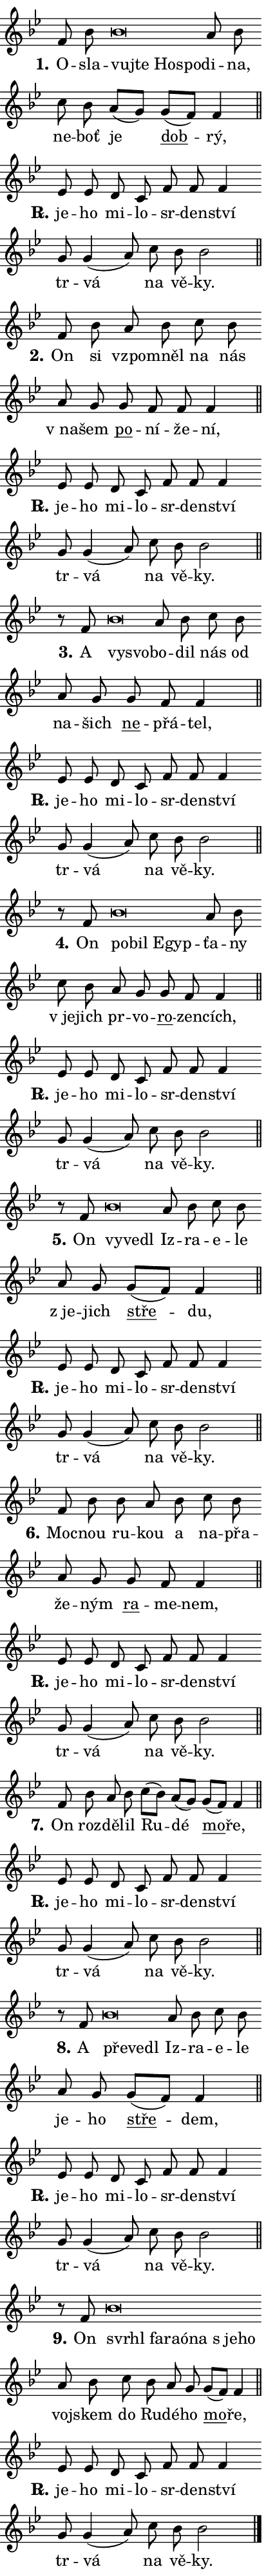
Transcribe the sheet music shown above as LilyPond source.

\version "2.24.0"
\header { tagline = "" }
\paper {
  indent = 0\cm
  top-margin = 0\cm
  right-margin = 0.13\cm % to fit lyric hyphens
  bottom-margin = 0\cm
  left-margin = 0\cm
  paper-width = 7\cm
  page-breaking = #ly:one-page-breaking
  system-system-spacing.basic-distance = #11
  score-system-spacing.basic-distance = #11
  ragged-last = ##f
}


%% Author: Thomas Morley
%% https://lists.gnu.org/archive/html/lilypond-user/2020-05/msg00002.html
#(define (line-position grob)
"Returns position of @var[grob} in current system:
   @code{'start}, if at first time-step
   @code{'end}, if at last time-step
   @code{'middle} otherwise
"
  (let* ((col (ly:item-get-column grob))
         (ln (ly:grob-object col 'left-neighbor))
         (rn (ly:grob-object col 'right-neighbor))
         (col-to-check-left (if (ly:grob? ln) ln col))
         (col-to-check-right (if (ly:grob? rn) rn col))
         (break-dir-left
           (and
             (ly:grob-property col-to-check-left 'non-musical #f)
             (ly:item-break-dir col-to-check-left)))
         (break-dir-right
           (and
             (ly:grob-property col-to-check-right 'non-musical #f)
             (ly:item-break-dir col-to-check-right))))
        (cond ((eqv? 1 break-dir-left) 'start)
              ((eqv? -1 break-dir-right) 'end)
              (else 'middle))))

#(define (tranparent-at-line-position vctor)
  (lambda (grob)
  "Relying on @code{line-position} select the relevant enry from @var{vctor}.
Used to determine transparency,"
    (case (line-position grob)
      ((end) (not (vector-ref vctor 0)))
      ((middle) (not (vector-ref vctor 1)))
      ((start) (not (vector-ref vctor 2))))))

noteHeadBreakVisibility =
#(define-music-function (break-visibility)(vector?)
"Makes @code{NoteHead}s transparent relying on @var{break-visibility}"
#{
  \override NoteHead.transparent =
    #(tranparent-at-line-position break-visibility)
#})

#(define delete-ledgers-for-transparent-note-heads
  (lambda (grob)
    "Reads whether a @code{NoteHead} is transparent.
If so this @code{NoteHead} is removed from @code{'note-heads} from
@var{grob}, which is supposed to be @code{LedgerLineSpanner}.
As a result ledgers are not printed for this @code{NoteHead}"
    (let* ((nhds-array (ly:grob-object grob 'note-heads))
           (nhds-list
             (if (ly:grob-array? nhds-array)
                 (ly:grob-array->list nhds-array)
                 '()))
           ;; Relies on the transparent-property being done before
           ;; Staff.LedgerLineSpanner.after-line-breaking is executed.
           ;; This is fragile ...
           (to-keep
             (remove
               (lambda (nhd)
                 (ly:grob-property nhd 'transparent #f))
               nhds-list)))
      ;; TODO find a better method to iterate over grob-arrays, similiar
      ;; to filter/remove etc for lists
      ;; For now rebuilt from scratch
      (set! (ly:grob-object grob 'note-heads)  '())
      (for-each
        (lambda (nhd)
          (ly:pointer-group-interface::add-grob grob 'note-heads nhd))
        to-keep))))

squashNotes = {
  \override NoteHead.X-extent = #'(-0.2 . 0.2)
  \override NoteHead.Y-extent = #'(-0.75 . 0)
  \override NoteHead.stencil =
    #(lambda (grob)
       (let ((pos (ly:grob-property grob 'staff-position)))
         (begin
           (if (< pos -7) (display "ERROR: Lower brevis then expected\n") (display ""))
           (if (<= pos -6) ly:text-interface::print ly:note-head::print))))
}
unSquashNotes = {
  \revert NoteHead.X-extent
  \revert NoteHead.Y-extent
  \revert NoteHead.stencil
}

hideNotes = \noteHeadBreakVisibility #begin-of-line-visible
unHideNotes = \noteHeadBreakVisibility #all-visible

% work-around for resetting accidentals
% https://lilypond.org/doc/v2.23/Documentation/notation/displaying-rhythms#unmetered-music
cadenzaMeasure = {
  \cadenzaOff
  \partial 1024 s1024
  \cadenzaOn
}

#(define-markup-command (accent layout props text) (markup?)
  "Underline accented syllable"
  (interpret-markup layout props
    #{\markup \override #'(offset . 4.3) \underline { #text }#}))

responsum = \markup \concat {
  "R" \hspace #-1.05 \path #0.1 #'((moveto 0 0.07) (lineto 0.9 0.8)) \hspace #0.05 "."
}

spaceSize = #0.6828661417322834 % exact space size for TeX Gyre Schola

\layout {
  \context {
    \Staff
    \remove "Time_signature_engraver"
    \override LedgerLineSpanner.after-line-breaking = #delete-ledgers-for-transparent-note-heads
  }
  \context {
    \Lyrics {
      \override LyricSpace.minimum-distance = \spaceSize
      \override LyricText.font-name = #"TeX Gyre Schola"
      \override LyricText.font-size = 1
      \override StanzaNumber.font-name = #"TeX Gyre Schola Bold"
      \override StanzaNumber.font-size = 1
    }
  }
  \context {
    \Score 
    \override NoteHead.text =
      #(lambda (grob) 
        (let ((pos (ly:grob-property grob 'staff-position)))
          #{\markup {
            \combine
              \halign #-0.55 \raise #(if (= pos -6) 0 0.5) \override #'(thickness . 2) \draw-line #'(3.2 . 0)
              \musicglyph "noteheads.sM1"
          }#}))
  }
}

% magnetic-lyrics.ily
%
%   written by
%     Jean Abou Samra <jean@abou-samra.fr>
%     Werner Lemberg <wl@gnu.org>
%
%   adapted by
%     Jiri Hon <jiri.hon@gmail.com>
%
% Version 2022-Apr-15

% https://www.mail-archive.com/lilypond-user@gnu.org/msg149350.html

#(define (Left_hyphen_pointer_engraver context)
   "Collect syllable-hyphen-syllable occurrences in lyrics and store
them in properties.  This engraver only looks to the left.  For
example, if the lyrics input is @code{foo -- bar}, it does the
following.

@itemize @bullet
@item
Set the @code{text} property of the @code{LyricHyphen} grob between
@q{foo} and @q{bar} to @code{foo}.

@item
Set the @code{left-hyphen} property of the @code{LyricText} grob with
text @q{foo} to the @code{LyricHyphen} grob between @q{foo} and
@q{bar}.
@end itemize

Use this auxiliary engraver in combination with the
@code{lyric-@/text::@/apply-@/magnetic-@/offset!} hook."
   (let ((hyphen #f)
         (text #f))
     (make-engraver
      (acknowledgers
       ((lyric-syllable-interface engraver grob source-engraver)
        (set! text grob)))
      (end-acknowledgers
       ((lyric-hyphen-interface engraver grob source-engraver)
        ;(when (not (grob::has-interface grob 'lyric-space-interface))
          (set! hyphen grob)));)
      ((stop-translation-timestep engraver)
       (when (and text hyphen)
         (ly:grob-set-object! text 'left-hyphen hyphen))
       (set! text #f)
       (set! hyphen #f)))))

#(define (lyric-text::apply-magnetic-offset! grob)
   "If the space between two syllables is less than the value in
property @code{LyricText@/.details@/.squash-threshold}, move the right
syllable to the left so that it gets concatenated with the left
syllable.

Use this function as a hook for
@code{LyricText@/.after-@/line-@/breaking} if the
@code{Left_@/hyphen_@/pointer_@/engraver} is active."
   (let ((hyphen (ly:grob-object grob 'left-hyphen #f)))
     (when hyphen
       (let ((left-text (ly:spanner-bound hyphen LEFT)))
         (when (grob::has-interface left-text 'lyric-syllable-interface)
           (let* ((common (ly:grob-common-refpoint grob left-text X))
                  (this-x-ext (ly:grob-extent grob common X))
                  (left-x-ext
                   (begin
                     ;; Trigger magnetism for left-text.
                     (ly:grob-property left-text 'after-line-breaking)
                     (ly:grob-extent left-text common X)))
                  ;; `delta` is the gap width between two syllables.
                  (delta (- (interval-start this-x-ext)
                            (interval-end left-x-ext)))
                  (details (ly:grob-property grob 'details))
                  (threshold (assoc-get 'squash-threshold details 0.2)))
             (when (< delta threshold)
               (let* (;; We have to manipulate the input text so that
                      ;; ligatures crossing syllable boundaries are not
                      ;; disabled.  For languages based on the Latin
                      ;; script this is essentially a beautification.
                      ;; However, for non-Western scripts it can be a
                      ;; necessity.
                      (lt (ly:grob-property left-text 'text))
                      (rt (ly:grob-property grob 'text))
                      (is-space (grob::has-interface hyphen 'lyric-space-interface))
                      (space (if is-space " " ""))
                      (extra-delta (if is-space spaceSize 0))
                      ;; Append new syllable.
                      (ltrt-space (if (and (string? lt) (string? rt))
                                (string-append lt space rt)
                                (make-concat-markup (list lt space rt))))
                      ;; Right-align `ltrt` to the right side.
                      (ltrt-space-markup (grob-interpret-markup
                               grob
                               (make-translate-markup
                                (cons (interval-length this-x-ext) 0)
                                (make-right-align-markup ltrt-space)))))
                 (begin
                   ;; Don't print `left-text`.
                   (ly:grob-set-property! left-text 'stencil #f)
                   ;; Set text and stencil (which holds all collected
                   ;; syllables so far) and shift it to the left.
                   (ly:grob-set-property! grob 'text ltrt-space)
                   (ly:grob-set-property! grob 'stencil ltrt-space-markup)
                   (ly:grob-translate-axis! grob (- (- delta extra-delta)) X))))))))))


#(define (lyric-hyphen::displace-bounds-first grob)
   ;; Make very sure this callback isn't triggered too early.
   (let ((left (ly:spanner-bound grob LEFT))
         (right (ly:spanner-bound grob RIGHT)))
     (ly:grob-property left 'after-line-breaking)
     (ly:grob-property right 'after-line-breaking)
     (ly:lyric-hyphen::print grob)))

squashThreshold = #0.4

\layout {
  \context {
    \Lyrics
    \consists #Left_hyphen_pointer_engraver
    \override LyricText.after-line-breaking =
      #lyric-text::apply-magnetic-offset!
    \override LyricHyphen.stencil = #lyric-hyphen::displace-bounds-first
    \override LyricText.details.squash-threshold = \squashThreshold
    \override LyricHyphen.minimum-distance = 0
    \override LyricHyphen.minimum-length = \squashThreshold
  }
}

squashText = \override LyricText.details.squash-threshold = 9999
unSquashText = \override LyricText.details.squash-threshold = \squashThreshold

leftText = \override LyricText.self-alignment-X = #LEFT
unLeftText = \revert LyricText.self-alignment-X

starOffset = #(lambda (grob) 
                (let ((x_offset (ly:self-alignment-interface::aligned-on-x-parent grob)))
                  (if (= x_offset 0) 0 (+ x_offset 1.2))))

star = #(define-music-function (syllable)(string?)
"Append star separator at the end of a syllable"
#{
  \once \override LyricText.X-offset = #starOffset
  \lyricmode { \markup {
    #syllable
    \override #'((font-name . "TeX Gyre Schola Bold")) \hspace #0.2 \lower #0.65 \larger "*"
  } }
#})

starAccent = #(define-music-function (syllable)(string?)
"Append star separator at the end of a syllable and make accent"
#{
  \once \override LyricText.X-offset = #starOffset
  \lyricmode { \markup {
    \accent #syllable
    \override #'((font-name . "TeX Gyre Schola Bold")) \hspace #0.2 \lower #0.65 \larger "*"
  } }
#})

breath = #(define-music-function (syllable)(string?)
"Append breathing indicator at the end of a syllable"
#{
  \lyricmode { \markup { #syllable "+" } }
#})

optionalBreath = #(define-music-function (syllable)(string?)
"Append optional breathing indicator at the end of a syllable"
#{
  \lyricmode { \markup { #syllable "(+)" } }
#})


\score {
    <<
        \new Voice = "melody" { \cadenzaOn \key bes \major \relative { f'8 bes \bar "" \squashNotes bes\breve*1/16 \hideNotes \breve*1/16 \bar "" \breve*1/16 \breve*1/16 \bar "" \unHideNotes \unSquashNotes a8 bes \bar "" c bes \bar "" a[( g)] \bar "" g[( f)] f4 \cadenzaMeasure \bar "||" \break } }
        \new Lyrics \lyricsto "melody" { \lyricmode { \set stanza = "1."
O -- sla -- \leftText vuj -- \squashText te Ho -- spo -- \unLeftText \unSquashText di -- na, ne -- boť je \markup \accent dob -- rý, } }
    >>
    \layout {}
}

\score {
    <<
        \new Voice = "melody" { \cadenzaOn \key bes \major \relative { es'8 es d c \bar "" f f f4 \bar "" g8 g4( a8)] \bar "" c bes bes2 \cadenzaMeasure \bar "||" \break } }
        \new Lyrics \lyricsto "melody" { \lyricmode { \set stanza = \responsum
je -- ho mi -- lo -- sr -- den -- ství tr -- vá na vě -- ky. } }
    >>
    \layout {}
}

\score {
    <<
        \new Voice = "melody" { \cadenzaOn \key bes \major \relative { f'8 bes8 a8 bes \bar "" c bes \bar "" a g \bar "" g f f f4 \cadenzaMeasure \bar "||" \break } }
        \new Lyrics \lyricsto "melody" { \lyricmode { \set stanza = "2."
On si vzpo -- mněl na nás "v na" -- šem \markup \accent po -- ní -- že -- ní, } }
    >>
    \layout {}
}

\score {
    <<
        \new Voice = "melody" { \cadenzaOn \key bes \major \relative { es'8 es d c \bar "" f f f4 \bar "" g8 g4( a8)] \bar "" c bes bes2 \cadenzaMeasure \bar "||" \break } }
        \new Lyrics \lyricsto "melody" { \lyricmode { \set stanza = \responsum
je -- ho mi -- lo -- sr -- den -- ství tr -- vá na vě -- ky. } }
    >>
    \layout {}
}

\score {
    <<
        \new Voice = "melody" { \cadenzaOn \key bes \major \relative { r8 f' \squashNotes bes\breve*1/16 \hideNotes \breve*1/16 \bar "" \unHideNotes \unSquashNotes a8 bes \bar "" c bes \bar "" a g \bar "" g f f4 \cadenzaMeasure \bar "||" \break } }
        \new Lyrics \lyricsto "melody" { \lyricmode { \set stanza = "3."
A \leftText vy -- \squashText svo -- \unLeftText \unSquashText bo -- dil nás od na -- šich \markup \accent ne -- přá -- tel, } }
    >>
    \layout {}
}

\score {
    <<
        \new Voice = "melody" { \cadenzaOn \key bes \major \relative { es'8 es d c \bar "" f f f4 \bar "" g8 g4( a8)] \bar "" c bes bes2 \cadenzaMeasure \bar "||" \break } }
        \new Lyrics \lyricsto "melody" { \lyricmode { \set stanza = \responsum
je -- ho mi -- lo -- sr -- den -- ství tr -- vá na vě -- ky. } }
    >>
    \layout {}
}

\score {
    <<
        \new Voice = "melody" { \cadenzaOn \key bes \major \relative { r8 f' \squashNotes bes\breve*1/16 \hideNotes \breve*1/16 \bar "" \breve*1/16 \breve*1/16 \bar "" \unHideNotes \unSquashNotes a8 bes \bar "" c bes \bar "" a g \bar "" g f f4 \cadenzaMeasure \bar "||" \break } }
        \new Lyrics \lyricsto "melody" { \lyricmode { \set stanza = "4."
On \leftText po -- \squashText bil E -- gyp -- \unLeftText \unSquashText ťa -- ny "v je" -- jich pr -- vo -- \markup \accent ro -- zen -- cích, } }
    >>
    \layout {}
}

\score {
    <<
        \new Voice = "melody" { \cadenzaOn \key bes \major \relative { es'8 es d c \bar "" f f f4 \bar "" g8 g4( a8)] \bar "" c bes bes2 \cadenzaMeasure \bar "||" \break } }
        \new Lyrics \lyricsto "melody" { \lyricmode { \set stanza = \responsum
je -- ho mi -- lo -- sr -- den -- ství tr -- vá na vě -- ky. } }
    >>
    \layout {}
}

\score {
    <<
        \new Voice = "melody" { \cadenzaOn \key bes \major \relative { r8 f' \squashNotes bes\breve*1/16 \hideNotes \breve*1/16 \breve*1/16 \bar "" \unHideNotes \unSquashNotes a8 bes \bar "" c bes \bar "" a g \bar "" g[( f)] f4 \cadenzaMeasure \bar "||" \break } }
        \new Lyrics \lyricsto "melody" { \lyricmode { \set stanza = "5."
On \leftText vy -- \squashText ve -- dl \unLeftText \unSquashText Iz -- ra -- e -- le "z je" -- jich \markup \accent stře -- du, } }
    >>
    \layout {}
}

\score {
    <<
        \new Voice = "melody" { \cadenzaOn \key bes \major \relative { es'8 es d c \bar "" f f f4 \bar "" g8 g4( a8)] \bar "" c bes bes2 \cadenzaMeasure \bar "||" \break } }
        \new Lyrics \lyricsto "melody" { \lyricmode { \set stanza = \responsum
je -- ho mi -- lo -- sr -- den -- ství tr -- vá na vě -- ky. } }
    >>
    \layout {}
}

\score {
    <<
        \new Voice = "melody" { \cadenzaOn \key bes \major \relative { f'8 bes \bar "" bes a8 bes \bar "" c bes \bar "" a g \bar "" g f f4 \cadenzaMeasure \bar "||" \break } }
        \new Lyrics \lyricsto "melody" { \lyricmode { \set stanza = "6."
Moc -- nou ru -- kou a na -- přa -- že -- ným \markup \accent ra -- me -- nem, } }
    >>
    \layout {}
}

\score {
    <<
        \new Voice = "melody" { \cadenzaOn \key bes \major \relative { es'8 es d c \bar "" f f f4 \bar "" g8 g4( a8)] \bar "" c bes bes2 \cadenzaMeasure \bar "||" \break } }
        \new Lyrics \lyricsto "melody" { \lyricmode { \set stanza = \responsum
je -- ho mi -- lo -- sr -- den -- ství tr -- vá na vě -- ky. } }
    >>
    \layout {}
}

\score {
    <<
        \new Voice = "melody" { \cadenzaOn \key bes \major \relative { f'8 bes a8 bes \bar "" c[( bes)] \bar "" a[( g)] \bar "" g[( f)] f4 \cadenzaMeasure \bar "||" \break } }
        \new Lyrics \lyricsto "melody" { \lyricmode { \set stanza = "7."
On roz -- dě -- lil Ru -- dé \markup \accent mo -- ře, } }
    >>
    \layout {}
}

\score {
    <<
        \new Voice = "melody" { \cadenzaOn \key bes \major \relative { es'8 es d c \bar "" f f f4 \bar "" g8 g4( a8)] \bar "" c bes bes2 \cadenzaMeasure \bar "||" \break } }
        \new Lyrics \lyricsto "melody" { \lyricmode { \set stanza = \responsum
je -- ho mi -- lo -- sr -- den -- ství tr -- vá na vě -- ky. } }
    >>
    \layout {}
}

\score {
    <<
        \new Voice = "melody" { \cadenzaOn \key bes \major \relative { r8 f'8 \squashNotes bes\breve*1/16 \hideNotes \breve*1/16 \breve*1/16 \bar "" \unHideNotes \unSquashNotes a8 bes \bar "" c bes \bar "" a g \bar "" g[( f)] f4 \cadenzaMeasure \bar "||" \break } }
        \new Lyrics \lyricsto "melody" { \lyricmode { \set stanza = "8."
A \leftText pře -- \squashText ve -- dl \unLeftText \unSquashText Iz -- ra -- e -- le je -- ho \markup \accent stře -- dem, } }
    >>
    \layout {}
}

\score {
    <<
        \new Voice = "melody" { \cadenzaOn \key bes \major \relative { es'8 es d c \bar "" f f f4 \bar "" g8 g4( a8)] \bar "" c bes bes2 \cadenzaMeasure \bar "||" \break } }
        \new Lyrics \lyricsto "melody" { \lyricmode { \set stanza = \responsum
je -- ho mi -- lo -- sr -- den -- ství tr -- vá na vě -- ky. } }
    >>
    \layout {}
}

\score {
    <<
        \new Voice = "melody" { \cadenzaOn \key bes \major \relative { r8 f' \squashNotes bes\breve*1/16 \hideNotes \breve*1/16 \bar "" \breve*1/16 \bar "" \breve*1/16 \bar "" \breve*1/16 \bar "" \breve*1/16 \breve*1/16 \bar "" \unHideNotes \unSquashNotes a8 bes \bar "" c bes \bar "" a g \bar "" g[( f)] f4 \cadenzaMeasure \bar "||" \break } }
        \new Lyrics \lyricsto "melody" { \lyricmode { \set stanza = "9."
On \leftText svr -- \squashText hl fa -- raó -- na "s je" -- ho \unLeftText \unSquashText voj -- skem do Ru -- dé -- ho \markup \accent mo -- ře, } }
    >>
    \layout {}
}

\score {
    <<
        \new Voice = "melody" { \cadenzaOn \key bes \major \relative { es'8 es d c \bar "" f f f4 \bar "" g8 g4( a8)] \bar "" c bes bes2 \cadenzaMeasure \bar "||" \break } \bar "|." }
        \new Lyrics \lyricsto "melody" { \lyricmode { \set stanza = \responsum
je -- ho mi -- lo -- sr -- den -- ství tr -- vá na vě -- ky. } }
    >>
    \layout {}
}
